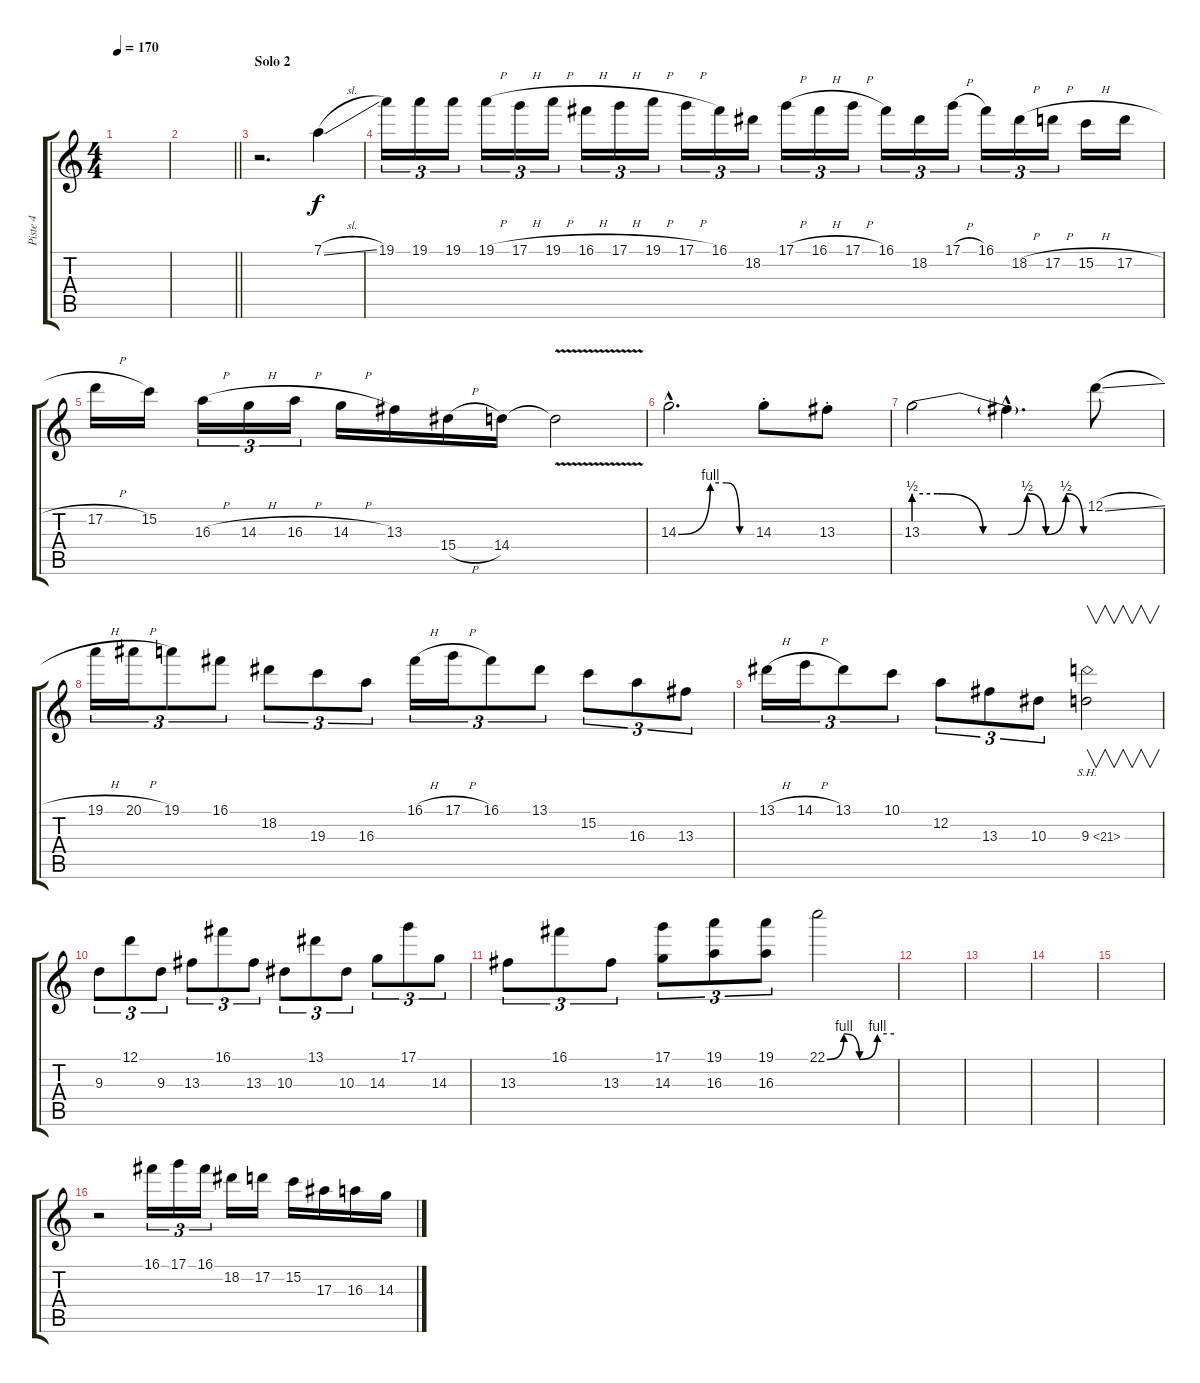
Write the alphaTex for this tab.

\track ("Piste 4" "Piste 4") {instrument distortionguitar}
\staff {score tabs}
\tuning (D4 A3 F3 C3 G2 D2) {hide}
\ts (4 4)
\tempo 170
\clef g2
\ks c
|
\barLineRight lightlight
|
\section ("" "Solo 2")
r.2{d} 7.1{sl}.4 |
19.1.16{tu (3 2)} 19.1.16{tu (3 2)} 19.1.16{tu (3 2)} 19.1{h}.16{tu (3 2)} 17.1{h}.16{tu (3 2)} 19.1{h}.16{tu (3 2)} 16.1{h}.16{tu (3 2)} 17.1{h}.16{tu (3 2)} 19.1{h}.16{tu (3 2)} 17.1{h}.16{tu (3 2)} 16.1.16{tu (3 2)} 18.2.16{tu (3 2)} 17.1{h}.16{tu (3 2)} 16.1{h}.16{tu (3 2)} 17.1{h}.16{tu (3 2)} 16.1.16{tu (3 2)} 18.2.16{tu (3 2)} 17.1{h}.16{tu (3 2)} 16.1.16{tu (3 2)} 18.2{h}.16{tu (3 2)} 17.2{h}.16{tu (3 2)} 15.2{h}.16 17.2{h}.16 |
17.2{h}.16 15.2.16 16.3{h}.16{tu (3 2)} 14.3{h}.16{tu (3 2)} 16.3{h}.16{tu (3 2)} 14.3{h}.16 13.3.16 15.4{h}.16 14.4.16 14.4{v t}.2 |
14.3{be (custom 0 0 26 4 39 4 50 0 60 0) hac}.2{d} 14.3{st}.8 13.3{st}.8 |
13.3{be (custom 0 2 15 2 44 0 60 0)}.2 13.3{be (custom 0 0 15 2 30 0 46 2 60 0) hac t}.4{d} 12.1{sl}.8 |
19.1{h}.16{tu (3 2)} 20.1{h}.16{tu (3 2)} 19.1.8{tu (3 2)} 16.1.8{tu (3 2)} 18.2.8{tu (3 2)} 19.3.8{tu (3 2)} 16.3.8{tu (3 2)} 16.1{h}.16{tu (3 2)} 17.1{h}.16{tu (3 2)} 16.1.8{tu (3 2)} 13.1.8{tu (3 2)} 15.2.8{tu (3 2)} 16.3.8{tu (3 2)} 13.3.8{tu (3 2)} |
13.1{h}.16{tu (3 2)} 14.1{h}.16{tu (3 2)} 13.1.8{tu (3 2)} 10.1.8{tu (3 2)} 12.2.8{tu (3 2)} 13.3.8{tu (3 2)} 10.3.8{tu (3 2)} 9.3{sh 12}.2{v} |
9.3.8{tu (3 2)} 12.1.8{tu (3 2)} 9.3.8{tu (3 2)} 13.3.8{tu (3 2)} 16.1.8{tu (3 2)} 13.3.8{tu (3 2)} 10.3.8{tu (3 2)} 13.1.8{tu (3 2)} 10.3.8{tu (3 2)} 14.3.8{tu (3 2)} 17.1.8{tu (3 2)} 14.3.8{tu (3 2)} |
13.3.8{tu (3 2)} 16.1.8{tu (3 2)} 13.3.8{tu (3 2)} (17.1 14.3).8{tu (3 2)} (19.1 16.3).8{tu (3 2)} (19.1 16.3).8{tu (3 2)} 22.1{be (custom 0 0 15 4 29 0 45 4 60 4)}.2 |
|
|
|
|
r.2 16.1.16{tu (3 2)} 17.1.16{tu (3 2)} 16.1.16{tu (3 2)} 18.2.16 17.2.16 15.2.16 17.3.16 16.3.16 14.3.16
